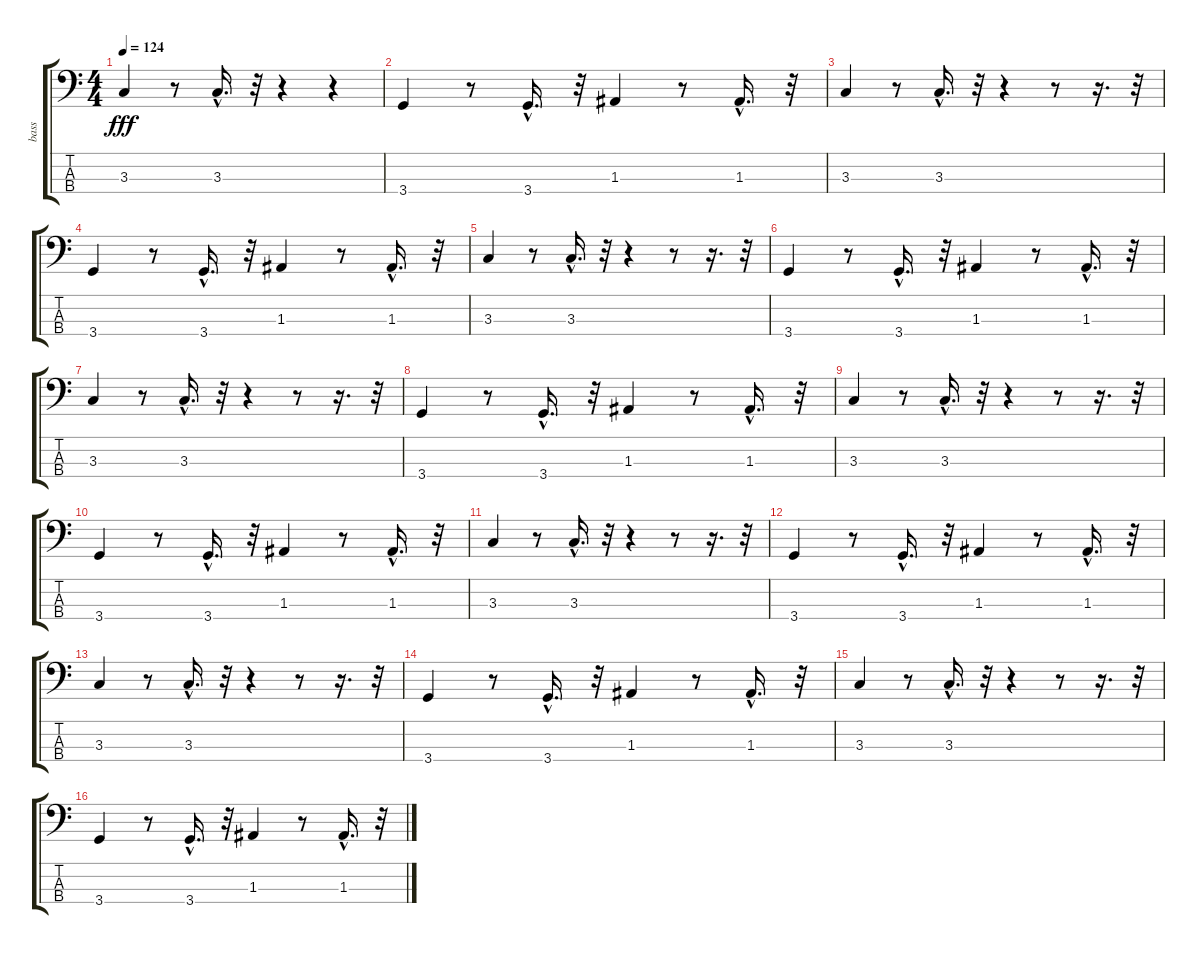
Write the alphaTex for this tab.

\track ("bass" "bass") {instrument electricbassfinger}
\staff {score tabs}
\tuning (G2 D2 A1 E1) {hide}
\ts (4 4)
\tempo 124
\clef f4
\ks c
3.3.4{dy fff} r.8 3.3{hac}.16{d} r.32 r.4 r.4 |
3.4.4 r.8 3.4{hac}.16{d} r.32 1.3.4 r.8 1.3{hac}.16{d} r.32 |
3.3.4 r.8 3.3{hac}.16{d} r.32 r.4 r.8 r.16{d} r.32 |
3.4.4 r.8 3.4{hac}.16{d} r.32 1.3.4 r.8 1.3{hac}.16{d} r.32 |
3.3.4 r.8 3.3{hac}.16{d} r.32 r.4 r.8 r.16{d} r.32 |
3.4.4 r.8 3.4{hac}.16{d} r.32 1.3.4 r.8 1.3{hac}.16{d} r.32 |
3.3.4 r.8 3.3{hac}.16{d} r.32 r.4 r.8 r.16{d} r.32 |
3.4.4 r.8 3.4{hac}.16{d} r.32 1.3.4 r.8 1.3{hac}.16{d} r.32 |
3.3.4 r.8 3.3{hac}.16{d} r.32 r.4 r.8 r.16{d} r.32 |
3.4.4 r.8 3.4{hac}.16{d} r.32 1.3.4 r.8 1.3{hac}.16{d} r.32 |
3.3.4 r.8 3.3{hac}.16{d} r.32 r.4 r.8 r.16{d} r.32 |
3.4.4 r.8 3.4{hac}.16{d} r.32 1.3.4 r.8 1.3{hac}.16{d} r.32 |
3.3.4 r.8 3.3{hac}.16{d} r.32 r.4 r.8 r.16{d} r.32 |
3.4.4 r.8 3.4{hac}.16{d} r.32 1.3.4 r.8 1.3{hac}.16{d} r.32 |
3.3.4 r.8 3.3{hac}.16{d} r.32 r.4 r.8 r.16{d} r.32 |
3.4.4 r.8 3.4{hac}.16{d} r.32 1.3.4 r.8 1.3{hac}.16{d} r.32
